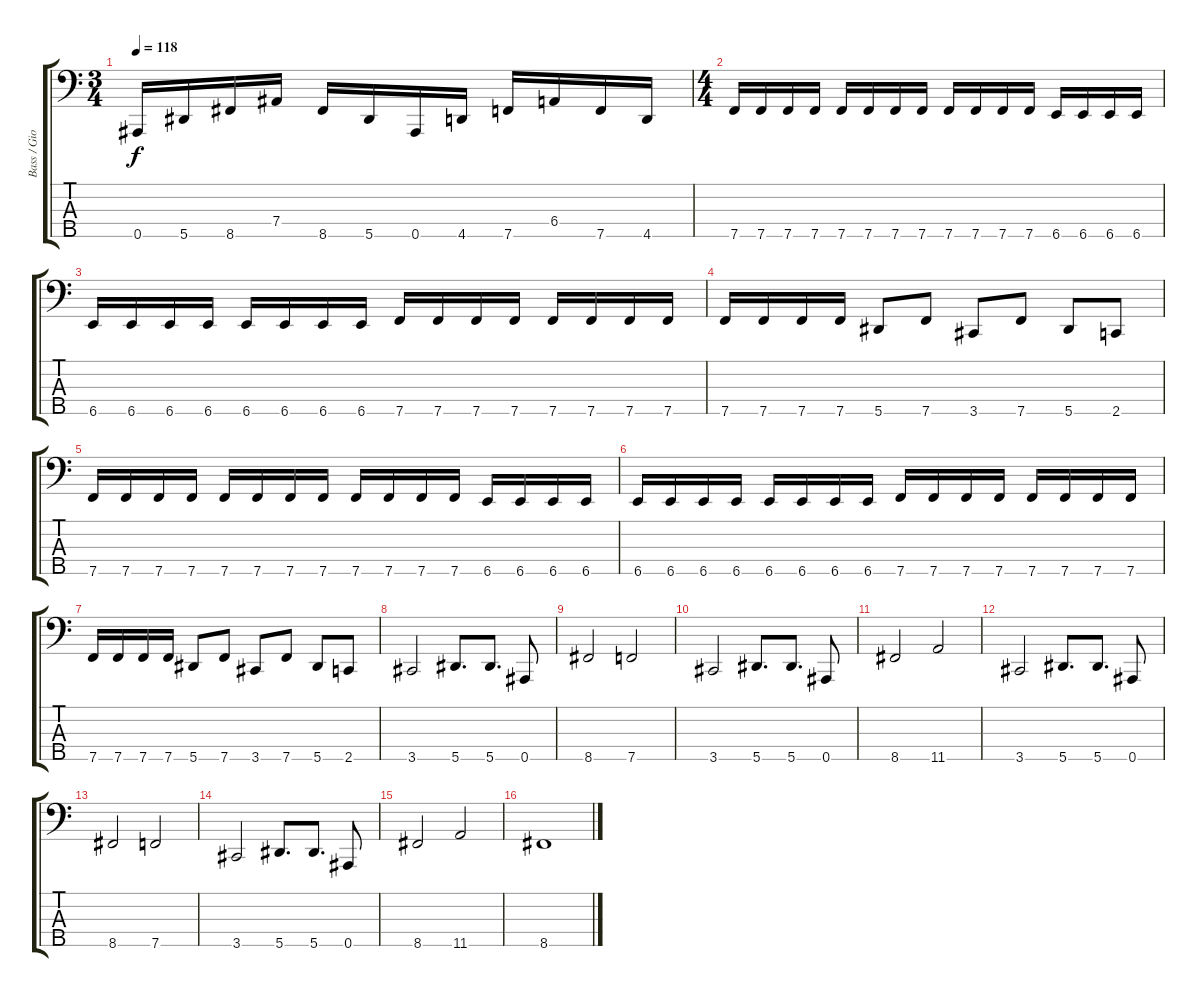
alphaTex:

\track ("Bass / Gio" "Bass / Gio") {instrument electricbasspick}
\staff {score tabs}
\tuning (Gb2 Db2 Ab1 Eb1 Bb0) {hide}
\ts (3 4)
\tempo 118
\clef f4
\ks c
0.5.16{dy f} 5.5.16 8.5.16 7.4.16 8.5.16 5.5.16 0.5.16 4.5.16 7.5.16 6.4.16 7.5.16 4.5.16 |
\ts (4 4)
7.5.16 7.5.16 7.5.16 7.5.16 7.5.16 7.5.16 7.5.16 7.5.16 7.5.16 7.5.16 7.5.16 7.5.16 6.5.16 6.5.16 6.5.16 6.5.16 |
6.5.16 6.5.16 6.5.16 6.5.16 6.5.16 6.5.16 6.5.16 6.5.16 7.5.16 7.5.16 7.5.16 7.5.16 7.5.16 7.5.16 7.5.16 7.5.16 |
7.5.16 7.5.16 7.5.16 7.5.16 5.5.8 7.5.8 3.5.8 7.5.8 5.5.8 2.5.8 |
7.5.16 7.5.16 7.5.16 7.5.16 7.5.16 7.5.16 7.5.16 7.5.16 7.5.16 7.5.16 7.5.16 7.5.16 6.5.16 6.5.16 6.5.16 6.5.16 |
6.5.16 6.5.16 6.5.16 6.5.16 6.5.16 6.5.16 6.5.16 6.5.16 7.5.16 7.5.16 7.5.16 7.5.16 7.5.16 7.5.16 7.5.16 7.5.16 |
7.5.16 7.5.16 7.5.16 7.5.16 5.5.8 7.5.8 3.5.8 7.5.8 5.5.8 2.5.8 |
3.5.2 5.5.8{d} 5.5.8{d} 0.5.8 |
8.5.2 7.5.2 |
3.5.2 5.5.8{d} 5.5.8{d} 0.5.8 |
8.5.2 11.5.2 |
3.5.2 5.5.8{d} 5.5.8{d} 0.5.8 |
8.5.2 7.5.2 |
3.5.2 5.5.8{d} 5.5.8{d} 0.5.8 |
8.5.2 11.5.2 |
8.5.1
